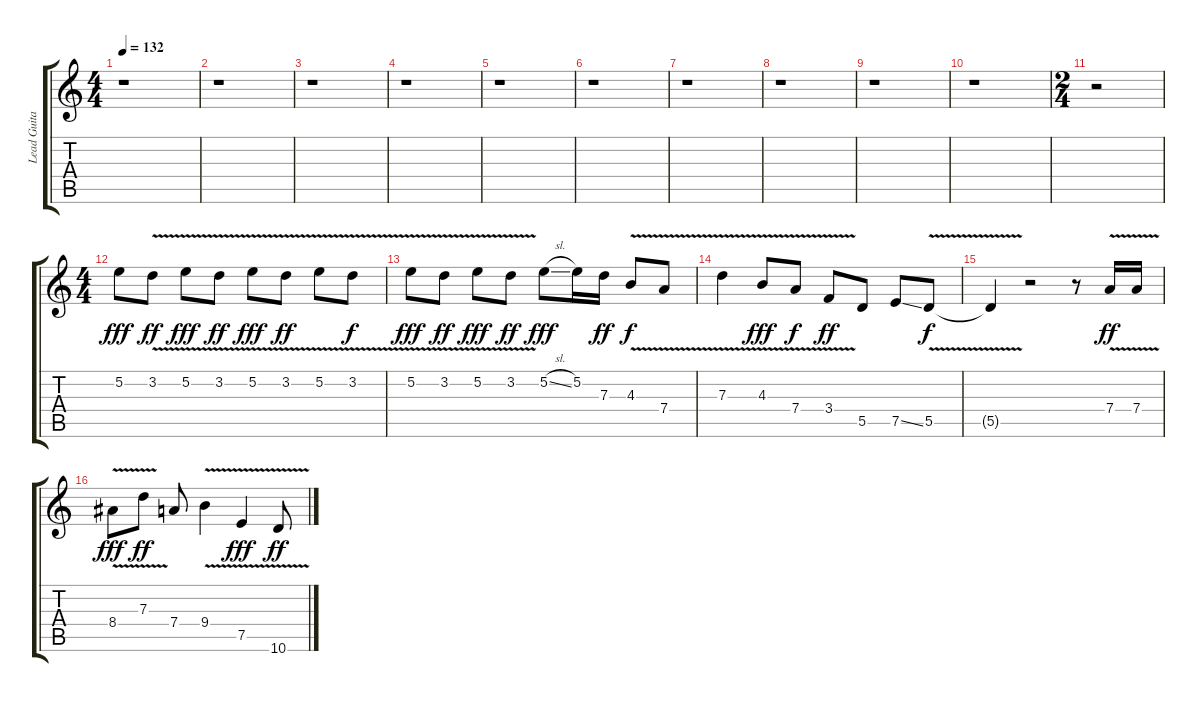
\track ("Lead Guitar" "Lead Guita") {instrument overdrivenguitar}
\staff {score tabs}
\tuning (E4 B3 G3 D3 A2 E2) {hide}
\ts (4 4)
\tempo 132
\clef g2
\ks c
r.1{dy fff} |
r.1 |
r.1 |
r.1 |
r.1 |
r.1 |
r.1 |
r.1 |
r.1 |
r.1 |
\ts (2 4)
r.2 |
\ts (4 4)
5.2.8 3.2{v}.8{dy ff} 5.2{v}.8{dy fff} 3.2{v}.8{dy ff} 5.2{v}.8{dy fff} 3.2{v}.8{dy ff} 5.2{v}.8 3.2{v}.8{dy f} |
5.2{v}.8{dy fff} 3.2{v}.8{dy ff} 5.2{v}.8{dy fff} 3.2{v}.8{dy ff} 5.2{sl}.8{dy fff} 5.2.16 7.3.16{dy ff} 4.3{v}.8{dy f} 7.4{v}.8 |
7.3{v}.4 4.3{v}.8{dy fff} 7.4{v}.8{dy f} 3.4{v}.8{dy ff} 5.5.8 7.5{ss}.8 5.5{v}.8{dy f} |
5.5{t}.4 r.2 r.8 7.4{v}.16{dy ff} 7.4{v}.16 |
8.4{v}.8{dy fff} 7.3{v}.8{dy ff} 7.4.8 9.4{v}.4 7.5{v}.4{dy fff} 10.6{v}.8{dy ff}
